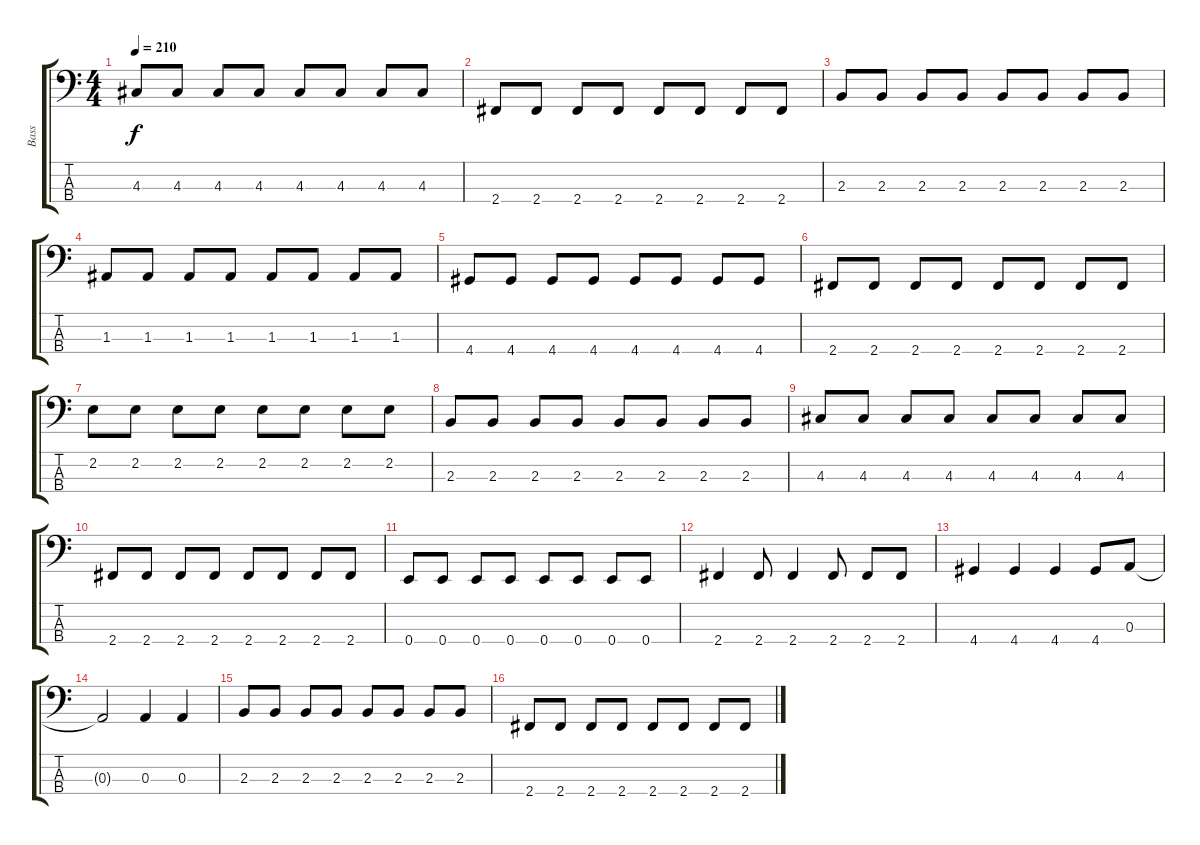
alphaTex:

\track ("Bass" "Bass") {instrument electricbassfinger}
\staff {score tabs}
\tuning (G2 D2 A1 E1) {hide}
\ts (4 4)
\tempo 210
\clef f4
\ks c
4.3.8{dy f} 4.3.8 4.3.8 4.3.8 4.3.8 4.3.8 4.3.8 4.3.8 |
2.4.8 2.4.8 2.4.8 2.4.8 2.4.8 2.4.8 2.4.8 2.4.8 |
2.3.8 2.3.8 2.3.8 2.3.8 2.3.8 2.3.8 2.3.8 2.3.8 |
1.3.8 1.3.8 1.3.8 1.3.8 1.3.8 1.3.8 1.3.8 1.3.8 |
4.4.8 4.4.8 4.4.8 4.4.8 4.4.8 4.4.8 4.4.8 4.4.8 |
2.4.8 2.4.8 2.4.8 2.4.8 2.4.8 2.4.8 2.4.8 2.4.8 |
2.2.8 2.2.8 2.2.8 2.2.8 2.2.8 2.2.8 2.2.8 2.2.8 |
2.3.8 2.3.8 2.3.8 2.3.8 2.3.8 2.3.8 2.3.8 2.3.8 |
4.3.8 4.3.8 4.3.8 4.3.8 4.3.8 4.3.8 4.3.8 4.3.8 |
2.4.8 2.4.8 2.4.8 2.4.8 2.4.8 2.4.8 2.4.8 2.4.8 |
0.4.8 0.4.8 0.4.8 0.4.8 0.4.8 0.4.8 0.4.8 0.4.8 |
2.4.4 2.4.8 2.4.4 2.4.8 2.4.8 2.4.8 |
4.4.4 4.4.4 4.4.4 4.4.8 0.3.8 |
0.3{t}.2 0.3.4 0.3.4 |
2.3.8 2.3.8 2.3.8 2.3.8 2.3.8 2.3.8 2.3.8 2.3.8 |
2.4.8 2.4.8 2.4.8 2.4.8 2.4.8 2.4.8 2.4.8 2.4.8
